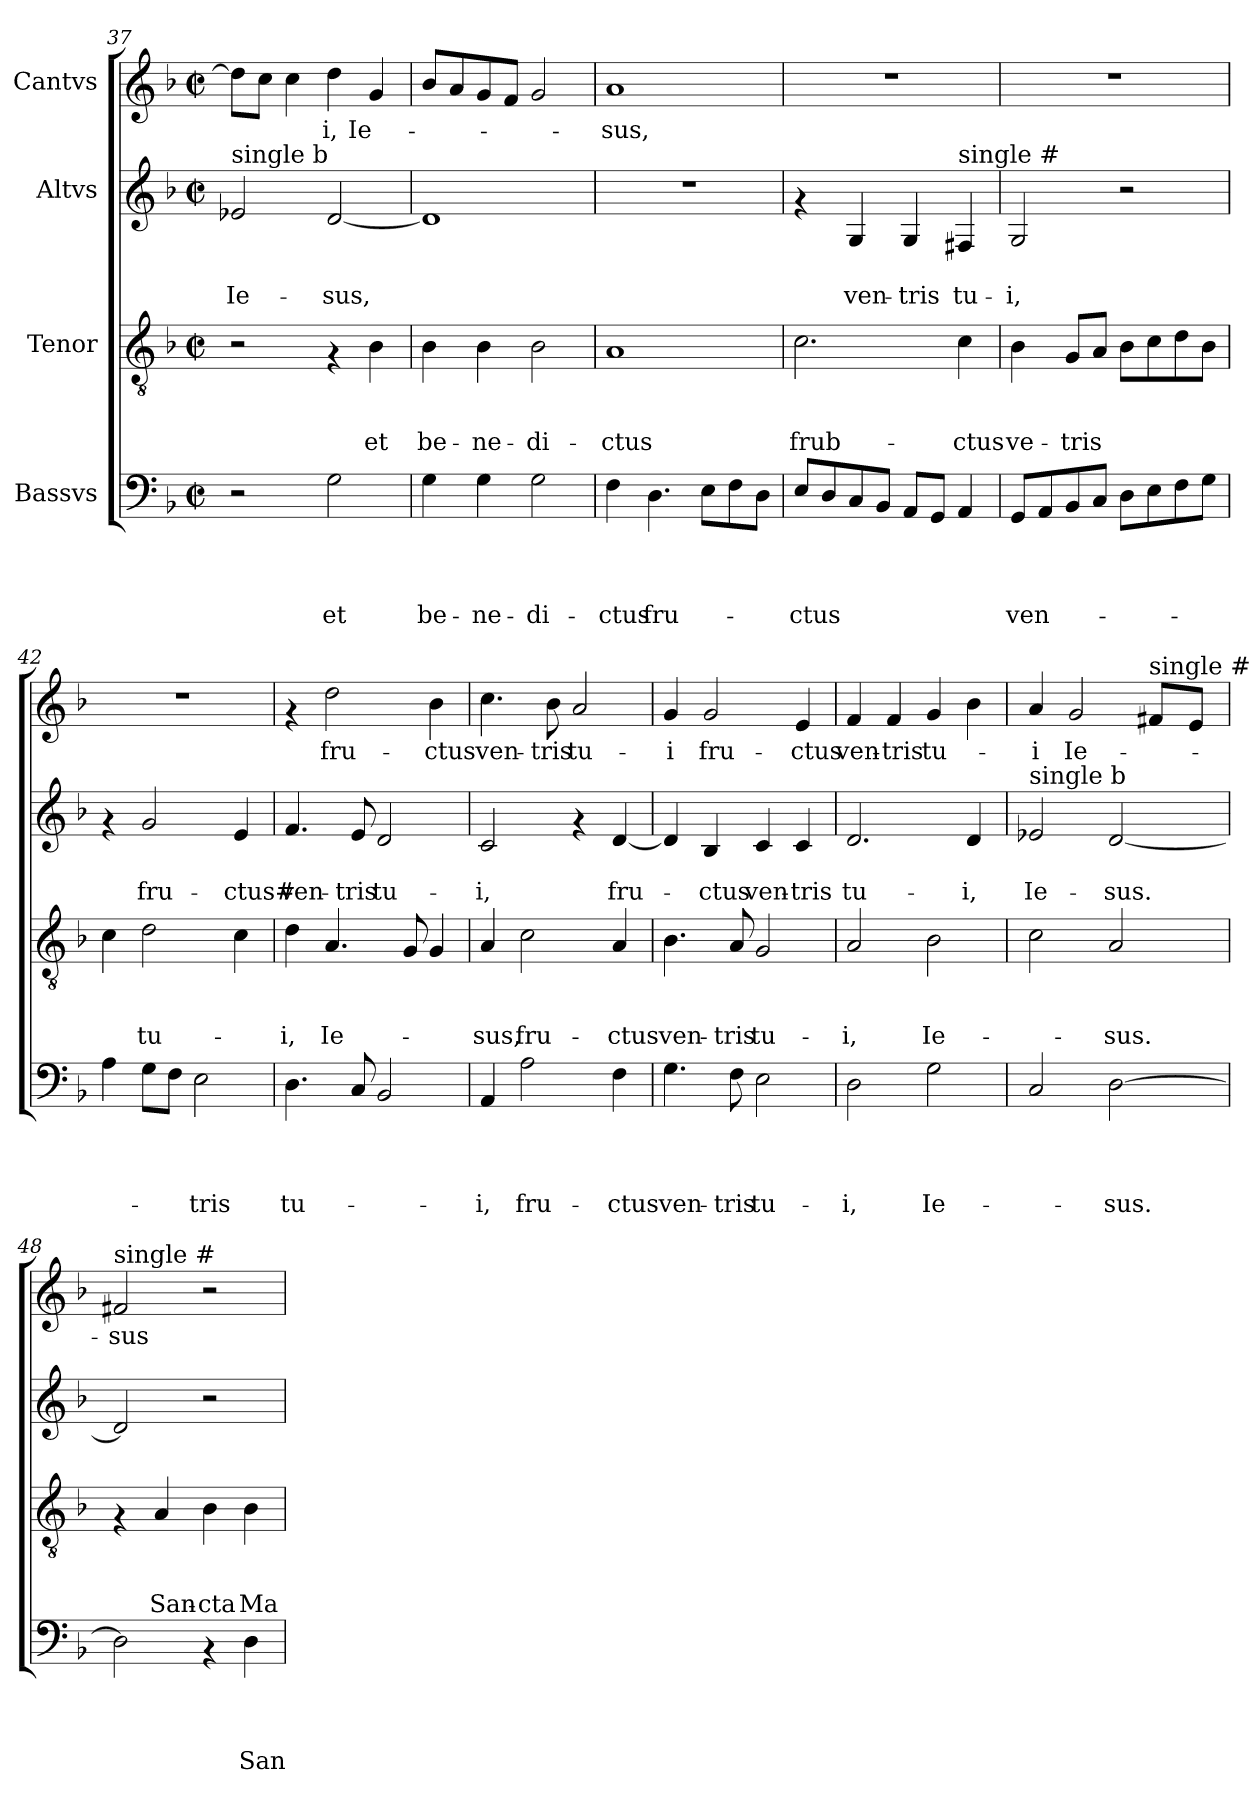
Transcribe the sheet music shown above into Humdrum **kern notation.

**kern	**text	**text	**text	**text	**kern	**text	**text	**text	**kern	**text	**text	**kern	**text
*part4	*part4	*part4	*part4	*part4	*part3	*part3	*part3	*part3	*part2	*part2	*part2	*part1	*part1
*staff4	*staff4	*staff4	*staff4	*staff4	*staff3	*staff3	*staff3	*staff3	*staff2	*staff2	*staff2	*staff1	*staff1
*I"Bassvs	*	*	*	*	*I"Tenor	*	*	*	*I"Altvs	*	*	*I"Cantvs	*
*clefF4	*	*	*	*	*clefGv2	*	*	*	*clefG2	*	*	*clefG2	*
*k[b-]	*	*	*	*	*k[b-]	*	*	*	*k[b-]	*	*	*k[b-]	*
*F:	*	*	*	*	*F:	*	*	*	*F:	*	*	*F:	*
*M2/2	*	*	*	*	*M2/2	*	*	*	*M2/2	*	*	*M2/2	*
*met(c|)	*	*	*	*	*met(c|)	*	*	*	*met(c|)	*	*	*met(c|)	*
=37	=37	=37	=37	=37	=37	=37	=37	=37	=37	=37	=37	=37	=37
!	!	!	!	!	!	!	!	!	!LO:TX:a:t=single b	!	!	!	!
!	!	!	!	!	!	!	!	!	!	!	!LO:LY:b	!	!
2r	.	.	.	.	2r	.	.	.	2e-/	.	Ie-	8dd\L]	.
.	.	.	.	.	.	.	.	.	.	.	.	8cc\J	.
.	.	.	.	.	.	.	.	.	.	.	.	4cc\	.
!	!	!	!	!LO:LY:b	!	!	!	!	!	!	!LO:LY:b	!	!LO:LY:b
2G\	.	.	.	et	4rF	.	.	.	[<2d/	.	-sus,	4dd\	-i,
!	!	!	!	!	!	!	!	!LO:LY:b	!	!	!	!	!LO:LY:b
.	.	.	.	.	4B-\	.	.	et	.	.	.	4g/	Ie-
=38	=38	=38	=38	=38	=38	=38	=38	=38	=38	=38	=38	=38	=38
!	!	!	!	!LO:LY:b	!	!	!	!LO:LY:b	!	!	!	!	!
4G\	.	.	.	be-	4B-\	.	.	be-	1d]	.	.	8b-/L	.
.	.	.	.	.	.	.	.	.	.	.	.	8a/	.
!	!	!	!	!LO:LY:b	!	!	!	!LO:LY:b	!	!	!	!	!
4G\	.	.	.	-ne-	4B-\	.	.	-ne-	.	.	.	8g/	.
.	.	.	.	.	.	.	.	.	.	.	.	8f/J	.
!	!	!	!	!LO:LY:b	!	!	!	!LO:LY:b	!	!	!	!	!
2G\	.	.	.	-di-	2B-\	.	.	-di-	.	.	.	2g/	.
!!LO:PB:g=z
=39	=39	=39	=39	=39	=39	=39	=39	=39	=39	=39	=39	=39	=39
!	!	!	!	!LO:LY:b	!	!	!	!LO:LY:b	!	!	!	!	!LO:LY:b
4F\	.	.	.	-ctus	1A	.	.	-ctus	1r	.	.	1a	-sus,
!	!	!	!	!LO:LY:b	!	!	!	!	!	!	!	!	!
4.D\	.	.	.	fru-	.	.	.	.	.	.	.	.	.
8E\L	.	.	.	.	.	.	.	.	.	.	.	.	.
8F\	.	.	.	.	.	.	.	.	.	.	.	.	.
8D\J	.	.	.	.	.	.	.	.	.	.	.	.	.
=40	=40	=40	=40	=40	=40	=40	=40	=40	=40	=40	=40	=40	=40
!	!	!	!	!LO:LY:b	!	!	!	!LO:LY:b	!	!	!	!	!
8E/L	.	.	.	-ctus	2.c\	.	.	frub-	4rf	.	.	1r	.
8D/	.	.	.	.	.	.	.	.	.	.	.	.	.
!	!	!	!	!	!	!	!	!	!	!	!LO:LY:b	!	!
8C/	.	.	.	.	.	.	.	.	4G/	.	ven-	.	.
8BB-/J	.	.	.	.	.	.	.	.	.	.	.	.	.
!	!	!	!	!	!	!	!	!	!	!	!LO:LY:b	!	!
8AA/L	.	.	.	.	.	.	.	.	4G/	.	-tris	.	.
8GG/J	.	.	.	.	.	.	.	.	.	.	.	.	.
!	!	!	!	!	!	!	!	!	!LO:TX:a:t=single #	!	!	!	!
!	!	!	!	!	!	!	!	!LO:LY:b	!	!	!LO:LY:b	!	!
4AA/	.	.	.	.	4c\	.	.	-ctus	4F#/	.	tu-	.	.
=41	=41	=41	=41	=41	=41	=41	=41	=41	=41	=41	=41	=41	=41
!	!	!	!	!LO:LY:b	!	!	!	!LO:LY:b	!	!	!LO:LY:b	!	!
8GG/L	.	.	.	ven-	4B-\	.	.	ve-	2G/	.	-i,	1r	.
8AA/	.	.	.	.	.	.	.	.	.	.	.	.	.
!	!	!	!	!	!	!	!	!LO:LY:b	!	!	!	!	!
8BB-/	.	.	.	.	8G/L	.	.	-tris	.	.	.	.	.
8C/J	.	.	.	.	8A/J	.	.	.	.	.	.	.	.
8D\L	.	.	.	.	8B-\L	.	.	.	2r	.	.	.	.
8E\	.	.	.	.	8c\	.	.	.	.	.	.	.	.
8F\	.	.	.	.	8d\	.	.	.	.	.	.	.	.
8G\J	.	.	.	.	8B-\J	.	.	.	.	.	.	.	.
=42	=42	=42	=42	=42	=42	=42	=42	=42	=42	=42	=42	=42	=42
4A\	.	.	.	.	4c\	.	.	.	4rf	.	.	1r	.
!	!	!	!	!	!	!	!	!LO:LY:b	!	!	!LO:LY:b	!	!
8G\L	.	.	.	.	2d\	.	.	tu-	2g/	.	fru-	.	.
8F\J	.	.	.	.	.	.	.	.	.	.	.	.	.
!	!	!	!	!LO:LY:b	!	!	!	!	!	!	!	!	!
2E\	.	.	.	-tris	.	.	.	.	.	.	.	.	.
!	!	!	!	!	!	!	!	!	!	!	!LO:LY:b	!	!
.	.	.	.	.	4c\	.	.	.	4e/	.	-ctus#	.	.
=43	=43	=43	=43	=43	=43	=43	=43	=43	=43	=43	=43	=43	=43
!	!	!	!	!LO:LY:b	!	!	!	!LO:LY:b	!	!	!LO:LY:b	!	!
4.D\	.	.	.	tu-	4d\	.	.	-i,	4.f/	.	ven-	4rf	.
!	!	!	!	!	!	!	!	!LO:LY:b	!	!	!	!	!LO:LY:b
.	.	.	.	.	4.A/	.	.	Ie-	.	.	.	2dd\	fru-
!	!	!	!	!	!	!	!	!	!	!	!LO:LY:b	!	!
8C/	.	.	.	.	.	.	.	.	8e/	.	-tris	.	.
!	!	!	!	!	!	!	!	!	!	!	!LO:LY:b	!	!
2BB-/	.	.	.	.	.	.	.	.	2d/	.	tu-	.	.
.	.	.	.	.	8G/	.	.	.	.	.	.	.	.
!	!	!	!	!	!	!	!	!	!	!	!	!	!LO:LY:b
.	.	.	.	.	4G/	.	.	.	.	.	.	4b-\	-ctus
=44	=44	=44	=44	=44	=44	=44	=44	=44	=44	=44	=44	=44	=44
!	!	!	!	!LO:LY:b	!	!	!	!LO:LY:b	!	!	!LO:LY:b	!	!LO:LY:b
4AA/	.	.	.	-i,	4A/	.	.	-sus,	2c/	.	-i,	4.cc\	ven-
!	!	!	!	!LO:LY:b	!	!	!	!LO:LY:b	!	!	!	!	!
2A\	.	.	.	fru-	2c\	.	.	fru-	.	.	.	.	.
!	!	!	!	!	!	!	!	!	!	!	!	!	!LO:LY:b
.	.	.	.	.	.	.	.	.	.	.	.	8b-\	-tris
!	!	!	!	!	!	!	!	!	!	!	!	!	!LO:LY:b
.	.	.	.	.	.	.	.	.	4rf	.	.	2a/	tu-
!	!	!	!	!LO:LY:b	!	!	!	!LO:LY:b	!	!	!LO:LY:b	!	!
4F\	.	.	.	-ctus	4A/	.	.	-ctus	[<4d/	.	fru-	.	.
!!LO:LB:g=z
=45	=45	=45	=45	=45	=45	=45	=45	=45	=45	=45	=45	=45	=45
!	!	!	!	!LO:LY:b	!	!	!	!LO:LY:b	!	!	!	!	!LO:LY:b
4.G\	.	.	.	ven-	4.B-\	.	.	ven-	4d/]	.	.	4g/	-i
!	!	!	!	!	!	!	!	!	!	!	!LO:LY:b	!	!LO:LY:b
.	.	.	.	.	.	.	.	.	4B-/	.	-ctus	2g/	fru-
!	!	!	!	!LO:LY:b	!	!	!	!LO:LY:b	!	!	!	!	!
8F\	.	.	.	-tris	8A/	.	.	-tris	.	.	.	.	.
!	!	!	!	!LO:LY:b	!	!	!	!LO:LY:b	!	!	!LO:LY:b	!	!
2E\	.	.	.	tu-	2G/	.	.	tu-	4c/	.	ven-	.	.
!	!	!	!	!	!	!	!	!	!	!	!LO:LY:b	!	!LO:LY:b
.	.	.	.	.	.	.	.	.	4c/	.	-tris	4e/	-ctus
=46	=46	=46	=46	=46	=46	=46	=46	=46	=46	=46	=46	=46	=46
!	!	!	!	!LO:LY:b	!	!	!	!LO:LY:b	!	!	!LO:LY:b	!	!LO:LY:b
2D\	.	.	.	-i,	2A/	.	.	-i,	2.d/	.	tu-	4f/	ven-
!	!	!	!	!	!	!	!	!	!	!	!	!	!LO:LY:b
.	.	.	.	.	.	.	.	.	.	.	.	4f/	-tris
!	!	!	!	!LO:LY:b	!	!	!	!LO:LY:b	!	!	!	!	!LO:LY:b
2G\	.	.	.	Ie-	2B-\	.	.	Ie-	.	.	.	4g/	tu-
!	!	!	!	!	!	!	!	!	!	!	!LO:LY:b	!	!
.	.	.	.	.	.	.	.	.	4d/	.	-i,	4b-\	.
=47	=47	=47	=47	=47	=47	=47	=47	=47	=47	=47	=47	=47	=47
!	!	!	!	!	!	!	!	!	!LO:TX:a:t=single b	!	!	!	!
!	!	!	!	!	!	!	!	!	!	!	!LO:LY:b	!	!LO:LY:b
2C/	.	.	.	.	2c\	.	.	.	2e-/	.	Ie-	4a/	-i
!	!	!	!	!	!	!	!	!	!	!	!	!	!LO:LY:b
.	.	.	.	.	.	.	.	.	.	.	.	2g/	Ie-
!	!	!	!	!LO:LY:b	!	!	!	!LO:LY:b	!	!	!LO:LY:b	!	!
[>2D\	.	.	.	-sus.	2A/	.	.	-sus.	[<2d/	.	-sus.	.	.
!	!	!	!	!	!	!	!	!	!	!	!	!LO:TX:a:t=single #	!
.	.	.	.	.	.	.	.	.	.	.	.	8f#/L	.
.	.	.	.	.	.	.	.	.	.	.	.	8e/J	.
=48	=48	=48	=48	=48	=48	=48	=48	=48	=48	=48	=48	=48	=48
!	!	!	!	!	!	!	!	!	!	!	!	!LO:TX:a:t=single #	!
!	!	!	!	!	!	!	!	!	!	!	!	!	!LO:LY:b
2D\]	.	.	.	.	4rF	.	.	.	2d/]	.	.	2f#/	-sus
!	!	!	!	!	!	!	!	!LO:LY:b	!	!	!	!	!
.	.	.	.	.	4A/	.	.	San-	.	.	.	.	.
!	!	!	!	!	!	!	!	!LO:LY:b	!	!	!	!	!
4rAA	.	.	.	.	4B-\	.	.	-cta	2r	.	.	2r	.
!	!	!	!	!LO:LY:b	!	!	!	!LO:LY:b	!	!	!	!	!
4D\	.	.	.	San-	4B-\	.	.	Ma-	.	.	.	.	.
=	=	=	=	=	=	=	=	=	=	=	=	=	=
*-	*-	*-	*-	*-	*-	*-	*-	*-	*-	*-	*-	*-	*-
